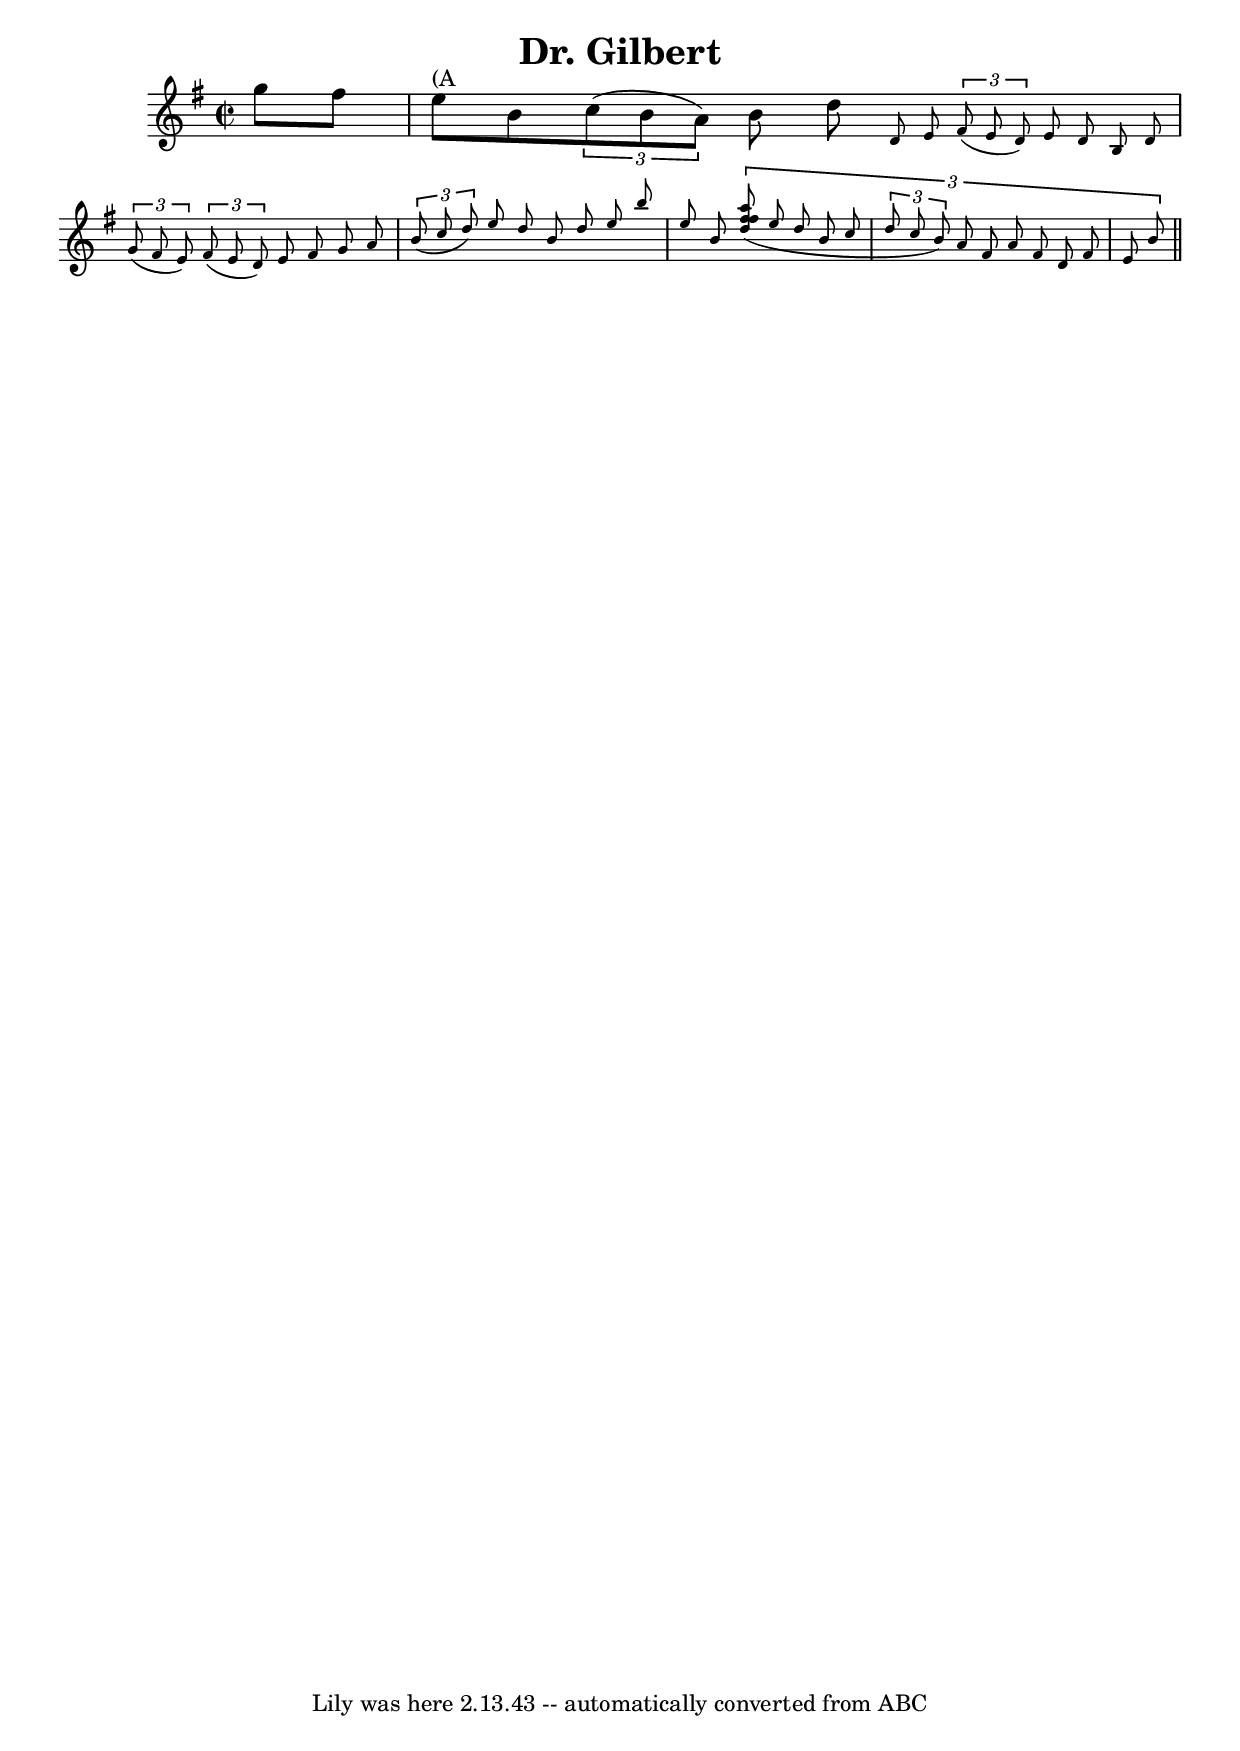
\version "2.24.0"
\header {
	title = "Traditional Irish Fiddle Tunes. Randy Miller and Jack Perron."
	crossRefNumber = "058"
	footnotes = ""
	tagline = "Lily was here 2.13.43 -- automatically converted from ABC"
	title = "Dr. Gilbert"
}
voicedefault =  {
\set Score.measureBarType = ""

% %topmargin 3cm
 \override Staff.TimeSignature.style = #'C
 \time 2/2 
 \key g \major   
 \partial 4
g''8    fis''8      
\bar "|"  e''8 ^"(A"   b'8  \tuplet 3/2 {   c''8 (   b'8    a'8) }   b'8    d''8  \grace { d'8 e'8    \tuplet 3/2 {   fis'8 (   e'8    d'8  -) }   e'8    d'8    b8    d'8    
\bar "|"  \tuplet 3/2 {   g'8 (   fis'8    e'8  -) }   \tuplet 3/2 {   fis'8( e'8    d'8  -) }   e'8    fis'8    g'8    a'8    
\bar "|"  \tuplet 3/2 {   b'8 (   c''8    d''8  -) }   e''8    d''8    b'8    d''8    e''8    b''8    
\bar "|"  \repeat volta 2 {   e''8    b'8    \tuplet 3/2 { \grace { a''8 (   fis''8    d''8  }   fis''8    e''8    d''8    b'8    c''8    
\bar "|"  \tuplet 3/2 {   d''8 (   c''8    b'8  -) }   a'8    fis'8    a'8    fis'8   d'8    fis'8    \bar "|"   e'8    b'8  \grace {      s8   s8   s8   s8     
\bar "||"   e''8 ^"(A"   b'8    \tuplet 3/2 {   c''8 (   b'8    a'8  -) }   b'4. ^"~"    c''8    
\bar "|"   d''8    b'8    a'8    c''8    b'8    a'8    g'8    fis'8      
\bar "||"   s8 ^"A)"   s8   s8   s8     
\bar "||"   e'8 ^"(B"   b8
}}}}}

\score{
    <<

	\context Staff="default"
	{
	    \voicedefault 
	}

    >>
	\layout {
	}
	\midi {}
}


%{
convert-ly (GNU LilyPond) 2.24.4  convert-ly: Processing `'...
Applying conversion: 2.15.7, 2.15.9, 2.15.10, 2.15.16, 2.15.17,
2.15.18, 2.15.19, 2.15.20, 2.15.25, 2.15.32, 2.15.39, 2.15.40,
2.15.42, 2.15.43, 2.16.0, 2.17.0, 2.17.4, 2.17.5, 2.17.6, 2.17.11,
2.17.14, 2.17.15, 2.17.18, 2.17.19, 2.17.20, 2.17.25, 2.17.27,
2.17.29, 2.17.97, 2.18.0, 2.19.2, 2.19.7, 2.19.11, 2.19.16, 2.19.22,
2.19.24, 2.19.28, 2.19.29, 2.19.32, 2.19.39, 2.19.40, 2.19.46,
2.19.49, 2.20.0, 2.21.0, 2.21.2, 2.22.0, 2.23.1, 2.23.2, 2.23.3,
2.23.4, 2.23.5, 2.23.6, 2.23.7, 2.23.8, 2.23.9, 2.23.10, 2.23.11,
2.23.12, 2.23.13, 2.23.14, 2.24.0
%}
